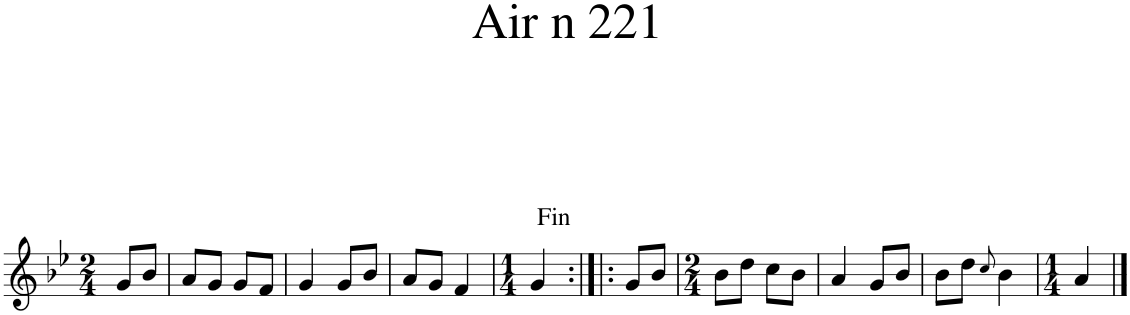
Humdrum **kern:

**kern
*part1
*staff1
*I"Piano
*I'Pno.
*clefG2
*k[b-e-]
*M2/4
=1
8g/L
8b-/J
=2
8a/L
8g/J
8g/L
8f/J
=3
4g/
8g/L
8b-/J
=4
8a/L
8g/J
4f/
=5
*M1/4
4g/
!LO:TX:a:t=Fin
=6:|!|:
8g/L
8b-/J
=7
*M2/4
8b-\L
8dd\J
8cc\L
8b-\J
=8
4a/
8g/L
8b-/J
=9
8b-\L
8dd\J
8qcc/
4b-\
=10
*M1/4
4a/
==
*-
